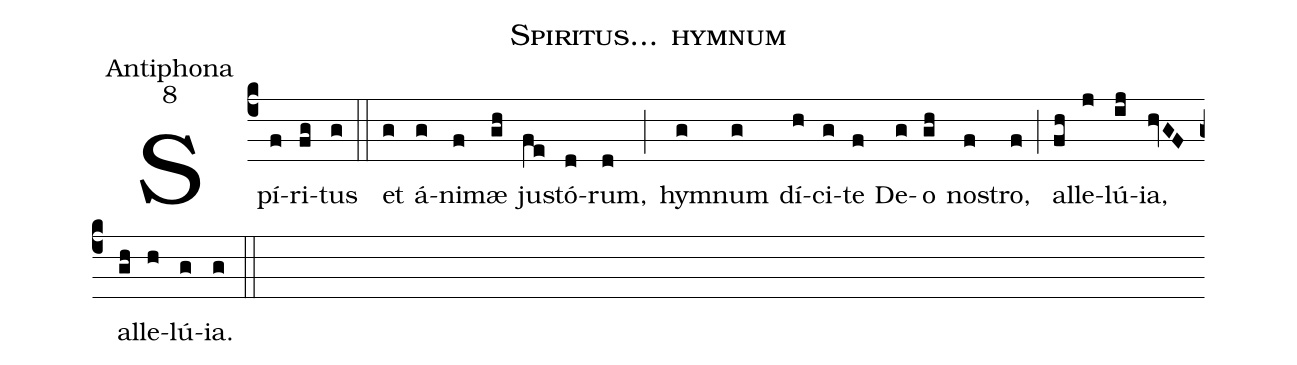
name:Spiritus... hymnum;
office-part:Antiphona;
mode:8;
%%
(c4) Spí(f)ri(fg)tus(g) (::)
et(g) á(g)ni(f)mæ(gh) ju(fe)stó(d)rum,(d) (;) hy(g)mnum(g) dí(h)ci(g)te(f) De(g)o(gh) no(f)stro,(f) (;) al(fh)le(j)lú(ij)ia,(hvGF) al(gh)le(h)lú(g)ia.(g) (::)
